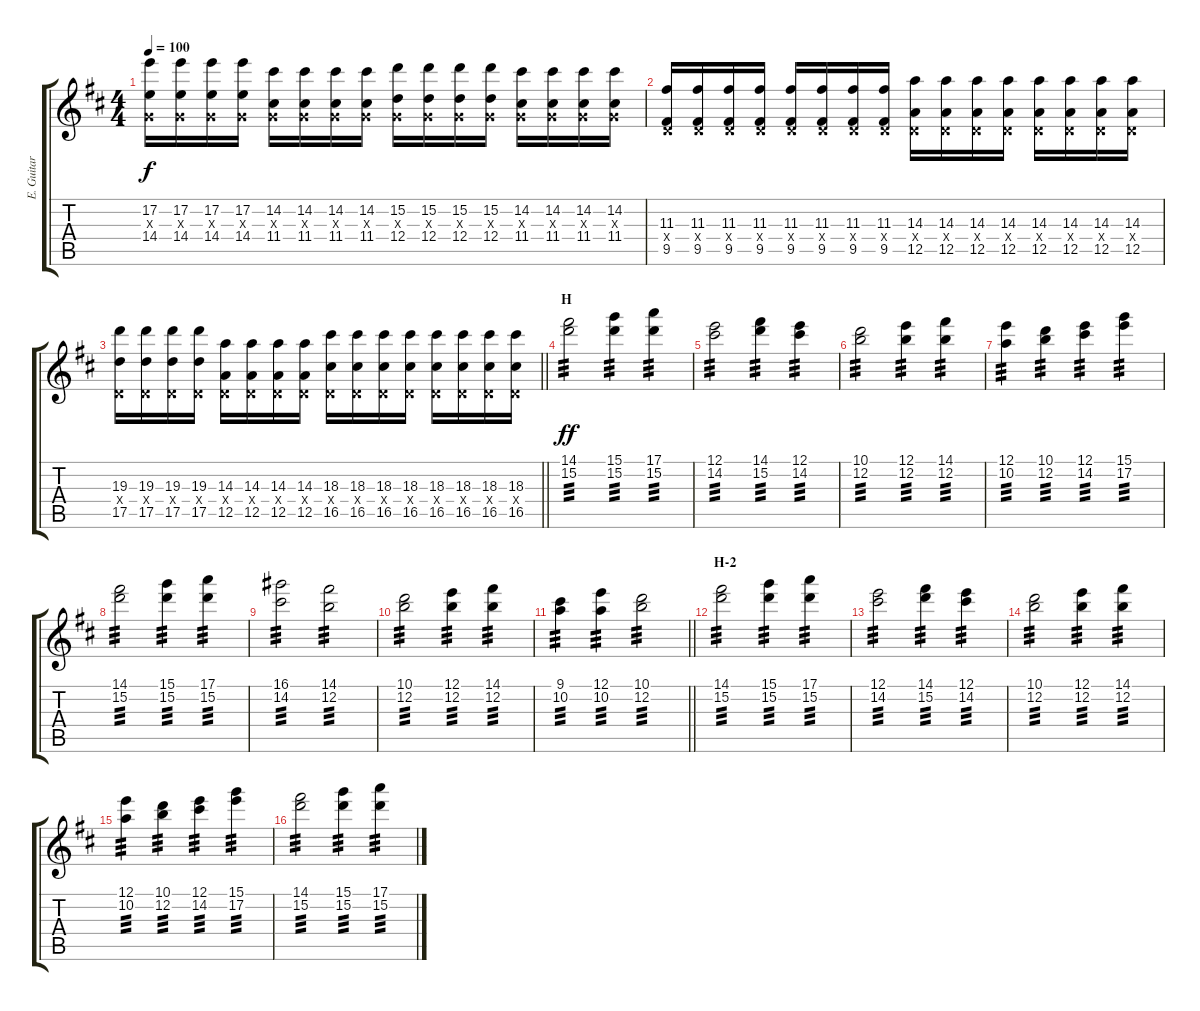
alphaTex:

\track ("E. Guitar I" "E. Guitar ") {instrument overdrivenguitar}
\staff {score tabs}
\tuning (E4 B3 G3 D3 A2 E2) {hide}
\ts (4 4)
\tempo 100
\clef g2
\ks d
(17.2 0.3{x} 14.4).16{dy f} (17.2 0.3{x} 14.4).16 (17.2 0.3{x} 14.4).16 (17.2 0.3{x} 14.4).16 (14.2 0.3{x} 11.4).16 (14.2 0.3{x} 11.4).16 (14.2 0.3{x} 11.4).16 (14.2 0.3{x} 11.4).16 (15.2 0.3{x} 12.4).16 (15.2 0.3{x} 12.4).16 (15.2 0.3{x} 12.4).16 (15.2 0.3{x} 12.4).16 (14.2 0.3{x} 11.4).16 (14.2 0.3{x} 11.4).16 (14.2 0.3{x} 11.4).16 (14.2 0.3{x} 11.4).16 |
(11.3 0.4{x} 9.5).16 (11.3 0.4{x} 9.5).16 (11.3 0.4{x} 9.5).16 (11.3 0.4{x} 9.5).16 (11.3 0.4{x} 9.5).16 (11.3 0.4{x} 9.5).16 (11.3 0.4{x} 9.5).16 (11.3 0.4{x} 9.5).16 (14.3 0.4{x} 12.5).16 (14.3 0.4{x} 12.5).16 (14.3 0.4{x} 12.5).16 (14.3 0.4{x} 12.5).16 (14.3 0.4{x} 12.5).16 (14.3 0.4{x} 12.5).16 (14.3 0.4{x} 12.5).16 (14.3 0.4{x} 12.5).16 |
\barLineRight lightlight
(19.3 0.4{x} 17.5).16 (19.3 0.4{x} 17.5).16 (19.3 0.4{x} 17.5).16 (19.3 0.4{x} 17.5).16 (14.3 0.4{x} 12.5).16 (14.3 0.4{x} 12.5).16 (14.3 0.4{x} 12.5).16 (14.3 0.4{x} 12.5).16 (18.3 0.4{x} 16.5).16 (18.3 0.4{x} 16.5).16 (18.3 0.4{x} 16.5).16 (18.3 0.4{x} 16.5).16 (18.3 0.4{x} 16.5).16 (18.3 0.4{x} 16.5).16 (18.3 0.4{x} 16.5).16 (18.3 0.4{x} 16.5).16 |
\section ("" "H")
(14.1 15.2).2{tp 3 dy ff} (15.1 15.2).4{tp 3} (17.1 15.2).4{tp 3} |
(12.1 14.2).2{tp 3} (14.1 15.2).4{tp 3} (12.1 14.2).4{tp 3} |
(10.1 12.2).2{tp 3} (12.1 12.2).4{tp 3} (14.1 12.2).4{tp 3} |
(12.1 10.2).4{tp 3} (10.1 12.2).4{tp 3} (12.1 14.2).4{tp 3} (15.1 17.2).4{tp 3} |
(14.1 15.2).2{tp 3} (15.1 15.2).4{tp 3} (17.1 15.2).4{tp 3} |
(16.1 14.2).2{tp 3} (14.1 12.2).2{tp 3} |
(10.1 12.2).2{tp 3} (12.1 12.2).4{tp 3} (14.1 12.2).4{tp 3} |
\barLineRight lightlight
(9.1 10.2).4{tp 3} (12.1 10.2).4{tp 3} (10.1 12.2).2{tp 3} |
\section ("" "H-2")
(14.1 15.2).2{tp 3} (15.1 15.2).4{tp 3} (17.1 15.2).4{tp 3} |
(12.1 14.2).2{tp 3} (14.1 15.2).4{tp 3} (12.1 14.2).4{tp 3} |
(10.1 12.2).2{tp 3} (12.1 12.2).4{tp 3} (14.1 12.2).4{tp 3} |
(12.1 10.2).4{tp 3} (10.1 12.2).4{tp 3} (12.1 14.2).4{tp 3} (15.1 17.2).4{tp 3} |
(14.1 15.2).2{tp 3} (15.1 15.2).4{tp 3} (17.1 15.2).4{tp 3}
